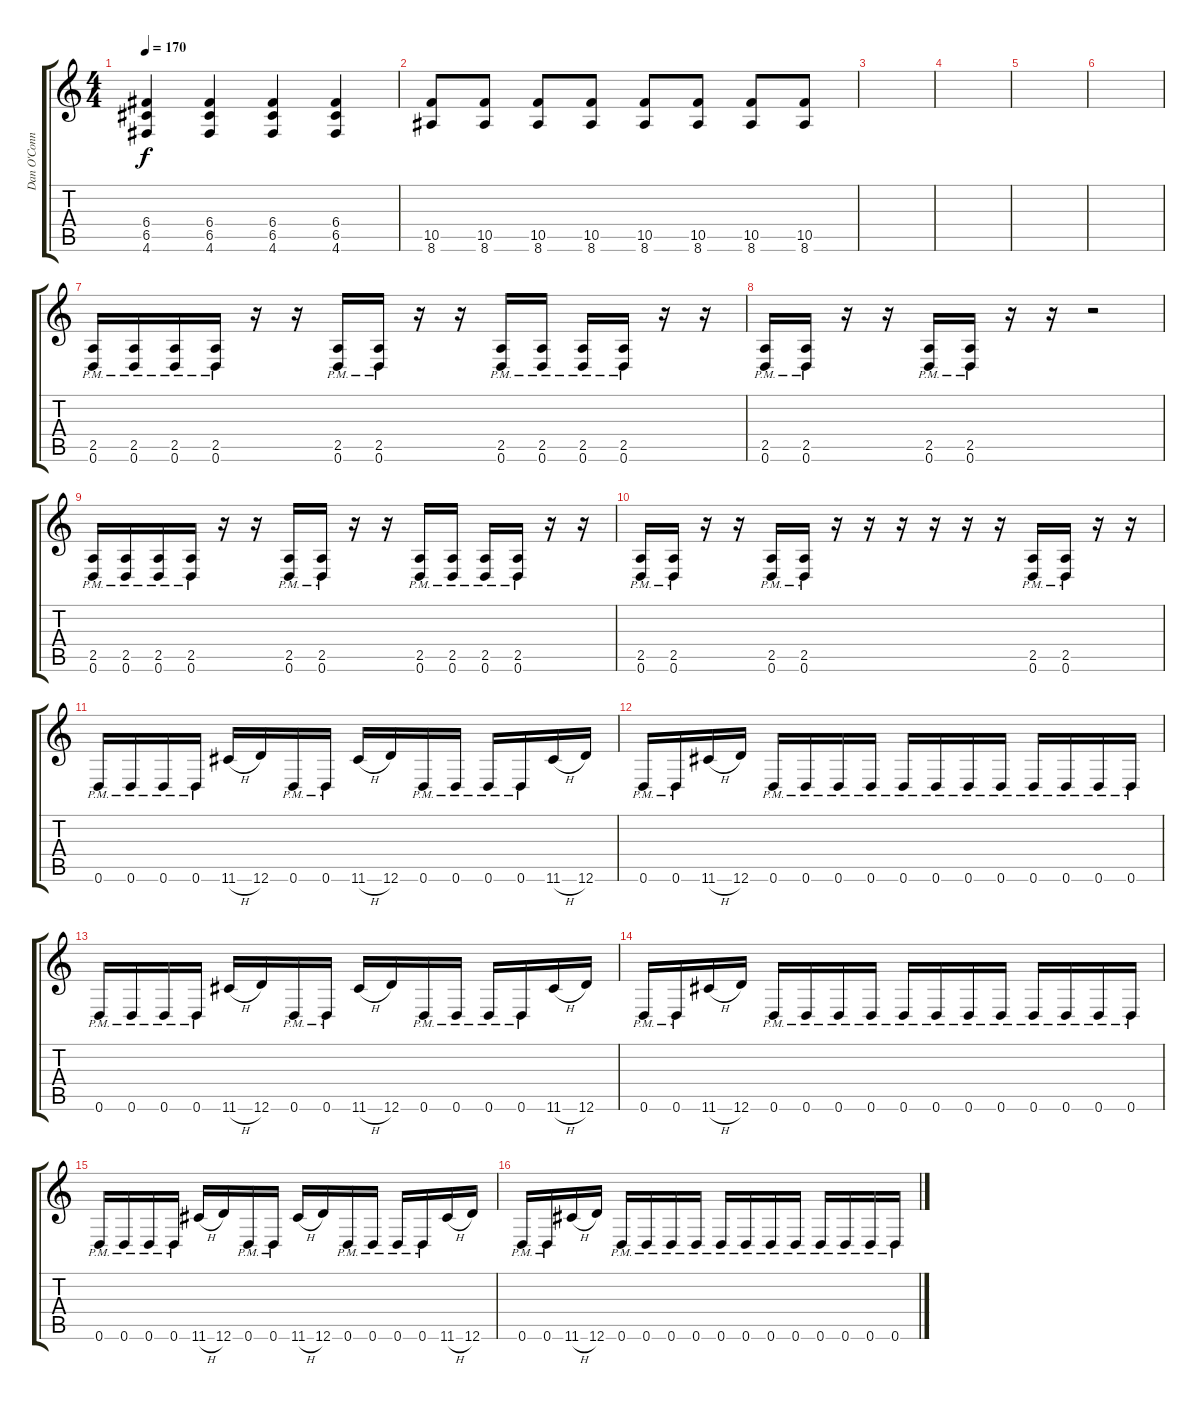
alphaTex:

\track ("Dan O'Connor" "Dan O'Conn") {instrument distortionguitar}
\staff {score tabs}
\tuning (D4 A3 F3 C3 G2 D2) {hide}
\ts (4 4)
\tempo 170
\clef g2
\ks c
(6.4 6.5 4.6).4{dy f} (6.4 6.5 4.6).4 (6.4 6.5 4.6).4 (6.4 6.5 4.6).4 |
(10.5 8.6).8 (10.5 8.6).8 (10.5 8.6).8 (10.5 8.6).8 (10.5 8.6).8 (10.5 8.6).8 (10.5 8.6).8 (10.5 8.6).8 |
|
|
|
|
(2.5{pm} 0.6{pm}).16 (2.5{pm} 0.6{pm}).16 (2.5{pm} 0.6{pm}).16 (2.5{pm} 0.6{pm}).16 r.16 r.16 (2.5{pm} 0.6{pm}).16 (2.5{pm} 0.6{pm}).16 r.16 r.16 (2.5{pm} 0.6{pm}).16 (2.5{pm} 0.6{pm}).16 (2.5{pm} 0.6{pm}).16 (2.5{pm} 0.6{pm}).16 r.16 r.16 |
(2.5{pm} 0.6{pm}).16 (2.5{pm} 0.6{pm}).16 r.16 r.16 (2.5{pm} 0.6{pm}).16 (2.5{pm} 0.6{pm}).16 r.16 r.16 r.2 |
(2.5{pm} 0.6{pm}).16 (2.5{pm} 0.6{pm}).16 (2.5{pm} 0.6{pm}).16 (2.5{pm} 0.6{pm}).16 r.16 r.16 (2.5{pm} 0.6{pm}).16 (2.5{pm} 0.6{pm}).16 r.16 r.16 (2.5{pm} 0.6{pm}).16 (2.5{pm} 0.6{pm}).16 (2.5{pm} 0.6{pm}).16 (2.5{pm} 0.6{pm}).16 r.16 r.16 |
(2.5{pm} 0.6{pm}).16 (2.5{pm} 0.6{pm}).16 r.16 r.16 (2.5{pm} 0.6{pm}).16 (2.5{pm} 0.6{pm}).16 r.16 r.16 r.16 r.16 r.16 r.16 (2.5{pm} 0.6{pm}).16 (2.5{pm} 0.6{pm}).16 r.16 r.16 |
0.6{pm}.16 0.6{pm}.16 0.6{pm}.16 0.6{pm}.16 11.6{h}.16 12.6.16 0.6{pm}.16 0.6{pm}.16 11.6{h}.16 12.6.16 0.6{pm}.16 0.6{pm}.16 0.6{pm}.16 0.6{pm}.16 11.6{h}.16 12.6.16 |
0.6{pm}.16 0.6{pm}.16 11.6{h}.16 12.6.16 0.6{pm}.16 0.6{pm}.16 0.6{pm}.16 0.6{pm}.16 0.6{pm}.16 0.6{pm}.16 0.6{pm}.16 0.6{pm}.16 0.6{pm}.16 0.6{pm}.16 0.6{pm}.16 0.6{pm}.16 |
0.6{pm}.16 0.6{pm}.16 0.6{pm}.16 0.6{pm}.16 11.6{h}.16 12.6.16 0.6{pm}.16 0.6{pm}.16 11.6{h}.16 12.6.16 0.6{pm}.16 0.6{pm}.16 0.6{pm}.16 0.6{pm}.16 11.6{h}.16 12.6.16 |
0.6{pm}.16 0.6{pm}.16 11.6{h}.16 12.6.16 0.6{pm}.16 0.6{pm}.16 0.6{pm}.16 0.6{pm}.16 0.6{pm}.16 0.6{pm}.16 0.6{pm}.16 0.6{pm}.16 0.6{pm}.16 0.6{pm}.16 0.6{pm}.16 0.6{pm}.16 |
0.6{pm}.16 0.6{pm}.16 0.6{pm}.16 0.6{pm}.16 11.6{h}.16 12.6.16 0.6{pm}.16 0.6{pm}.16 11.6{h}.16 12.6.16 0.6{pm}.16 0.6{pm}.16 0.6{pm}.16 0.6{pm}.16 11.6{h}.16 12.6.16 |
0.6{pm}.16 0.6{pm}.16 11.6{h}.16 12.6.16 0.6{pm}.16 0.6{pm}.16 0.6{pm}.16 0.6{pm}.16 0.6{pm}.16 0.6{pm}.16 0.6{pm}.16 0.6{pm}.16 0.6{pm}.16 0.6{pm}.16 0.6{pm}.16 0.6{pm}.16
